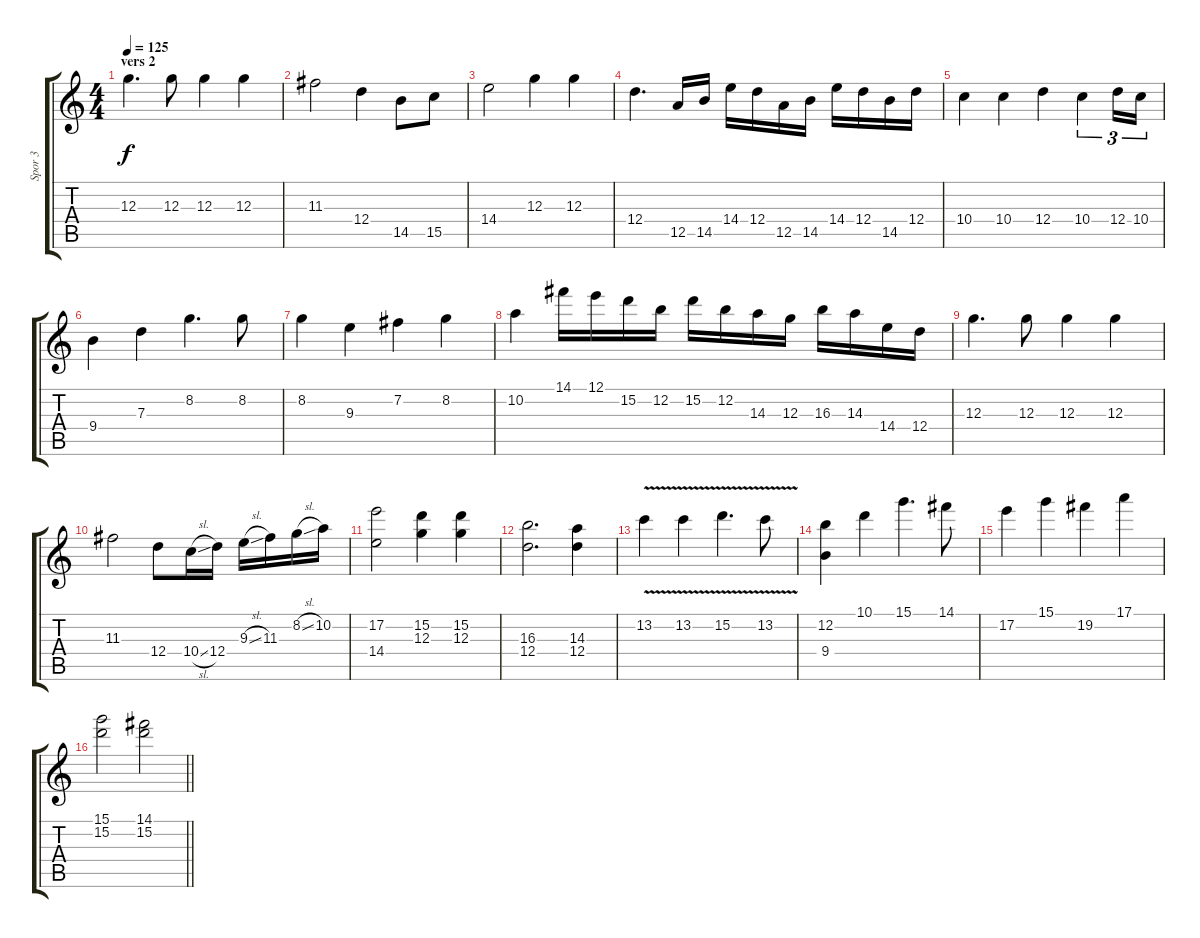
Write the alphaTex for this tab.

\track ("Spor 3" "Spor 3") {instrument distortionguitar}
\staff {score tabs}
\tuning (E4 B3 G3 D3 A2 E2) {hide}
\ts (4 4)
\section ("" "vers 2")
\tempo 125
\clef g2
\ks c
12.3.4{d dy f instrument distortionguitar} 12.3.8 12.3.4 12.3.4 |
11.3.2 12.4.4 14.5.8 15.5.8 |
14.4.2 12.3.4 12.3.4 |
12.4.4{d} 12.5.16 14.5.16 14.4.16 12.4.16 12.5.16 14.5.16 14.4.16 12.4.16 14.5.16 12.4.16 |
10.4.4 10.4.4 12.4.4 10.4.4{tu (3 2)} 12.4.16{tu (3 2)} 10.4.16{tu (3 2)} |
9.4.4 7.3.4 8.2.4{d} 8.2.8 |
8.2.4 9.3.4 7.2.4 8.2.4 |
10.2.4 14.1.16 12.1.16 15.2.16 12.2.16 15.2.16 12.2.16 14.3.16 12.3.16 16.3.16 14.3.16 14.4.16 12.4.16 |
12.3.4{d} 12.3.8 12.3.4 12.3.4 |
11.3.2 12.4.8 10.4{sl}.16 12.4.16 9.3{sl}.16 11.3.16 8.2{sl}.16 10.2.16 |
(17.2 14.4).2 (15.2 12.3).4 (15.2 12.3).4 |
(16.3 12.4).2{d} (14.3 12.4).4 |
13.2{v}.4 13.2{v}.4 15.2{v}.4{d} 13.2{v}.8 |
(12.2 9.4).4 10.1.4 15.1.4{d} 14.1.8 |
17.2.4 15.1.4 19.2.4 17.1.4 |
\barLineRight lightlight
(15.1 15.2).2 (14.1 15.2).2
